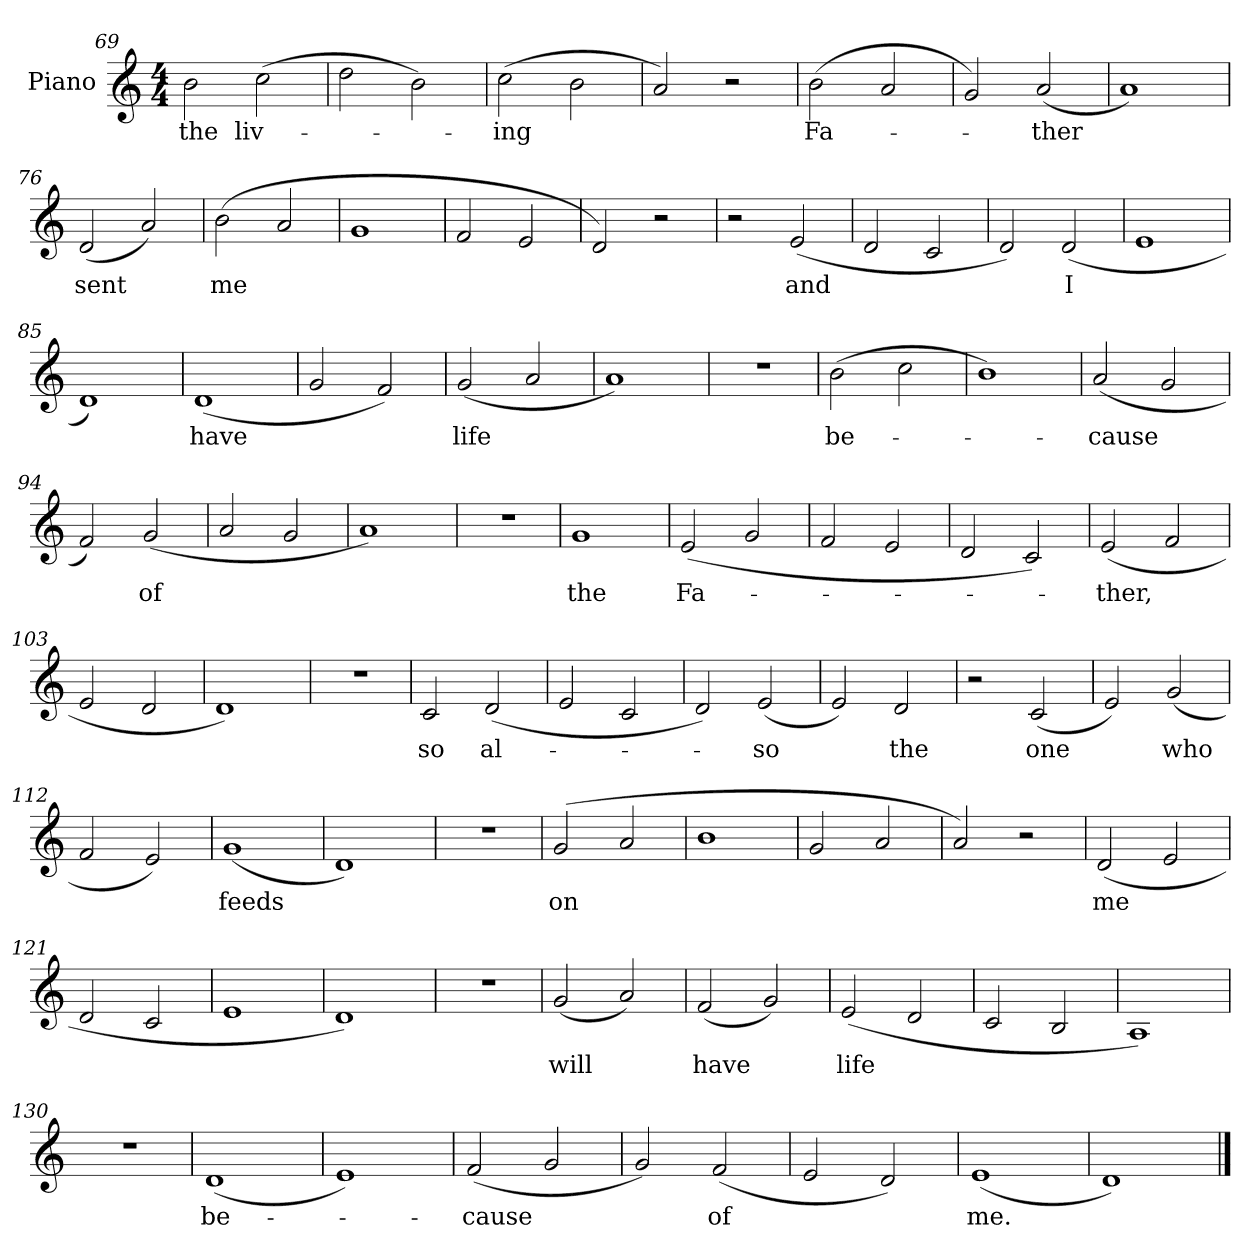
**kern	**text
*part1	*part1
*staff1	*staff1
*I"Piano	*
*I'Pno.	*
*clefG2	*
*k[]	*
*M4/4	*
=69	=69
2b\	the
(>2cc\	liv-
=70	=70
2dd\	.
2b\)	.
=71	=71
(<2cc\	-ing
2b\	.
=72	=72
2a/)	.
2r	.
=73	=73
(<2b\	Fa-
2a/	.
=74	=74
2g/)	.
(<2a/	-ther
=75	=75
1a)	.
=76	=76
(>2d/	sent
2a/)	.
=77	=77
(<2b\	me
2a/	.
!!LO:LB:g=z
=78	=78
1g	.
=79	=79
2f/	.
2e/	.
=80	=80
2d/)	.
2r	.
=81	=81
2r	.
(<2e/	and
=82	=82
2d/	.
2c/	.
=83	=83
2d/)	.
(>2d/	I
=84	=84
1e	.
=85	=85
1d)	.
=86	=86
(>1d	have
=87	=87
2g/	.
2f/)	.
=88	=88
(>2g/	life
2a/	.
!!LO:LB:g=z
=89	=89
1a)	.
=90	=90
1r	.
=91	=91
(>2b\	be-
2cc\	.
=92	=92
1b)	.
=93	=93
(<2a/	-cause
2g/	.
=94	=94
2f/)	.
(>2g/	of
=95	=95
2a/	.
2g/	.
=96	=96
1a)	.
=97	=97
1r	.
=98	=98
1g	the
=99	=99
(>2e/	Fa-
2g/	.
!!LO:LB:g=z
=100	=100
2f/	.
2e/	.
=101	=101
2d/	.
2c/)	.
=102	=102
(>2e/	-ther,
2f/	.
=103	=103
2e/	.
2d/	.
=104	=104
1d)	.
=105	=105
1r	.
=106	=106
2c/	so
(>2d/	al-
=107	=107
2e/	.
2c/	.
=108	=108
2d/)	.
(<2e/	-so
=109	=109
2e/)	.
2d/	the
=110	=110
2r	.
(>2c/	one
!!LO:PB:g=z
=111	=111
2e/)	.
(<2g/	who
=112	=112
2f/	.
2e/)	.
=113	=113
(<1g	feeds
=114	=114
1d)	.
=115	=115
1r	.
=116	=116
(>2g/	on
2a/	.
=117	=117
1b	.
=118	=118
2g/	.
2a/	.
=119	=119
2a/)	.
2r	.
=120	=120
(>2d/	me
2e/	.
=121	=121
2d/	.
2c/	.
!!LO:LB:g=z
=122	=122
1e	.
=123	=123
1d)	.
=124	=124
1r	.
=125	=125
(>2g/	will
2a/)	.
=126	=126
(>2f/	have
2g/)	.
=127	=127
(<2e/	life
2d/	.
=128	=128
2c/	.
2B/	.
=129	=129
1A)	.
=130	=130
1r	.
=131	=131
(>1d	be-
=132	=132
1e)	.
=133	=133
(>2f/	-cause
2g/	.
!!LO:LB:g=z
=134	=134
2g/)	.
(<2f/	of
=135	=135
2e/	.
2d/)	.
=136	=136
(<1e	me.
=137	=137
1d)	.
==	==
*-	*-
